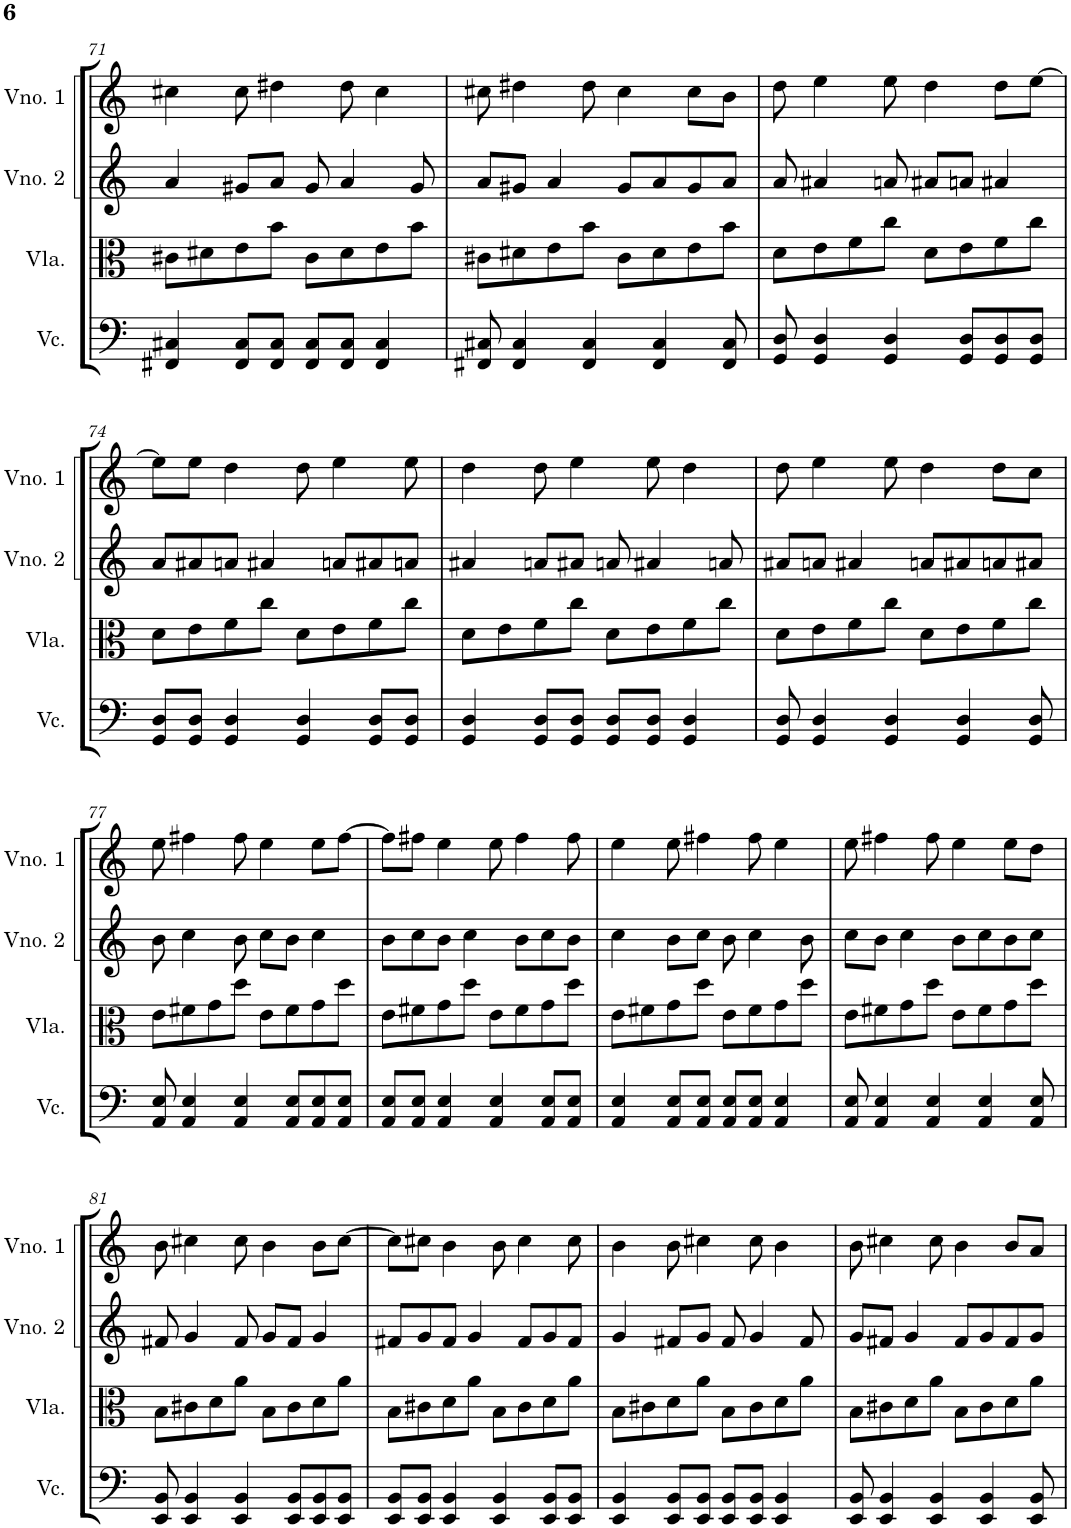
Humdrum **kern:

**kern	**kern	**kern	**kern
*part4	*part3	*part2	*part1
*staff4	*staff3	*staff2	*staff1
*I"Violoncelo	*I"Viola	*I"Violino 2	*I"Violino 1
*I'Vc.	*I'Vla.	*I'Vno. 2	*I'Vno. 1
!!LO:PB:g=z
*clefF4	*clefC3	*clefG2	*clefG2
*k[]	*k[]	*k[]	*k[]
*M4/4	*M4/4	*M4/4	*M4/4
=71	=71	=71	=71
4FF#X/ 4C#X/	8c#X\L	4a/	4cc#X\
.	8d#X\	.	.
8FF#/ 8C#/L	8e\	8g#X/L	8cc#\
8FF#/ 8C#/J	8b\J	8a/J	4dd#X\
8FF#/ 8C#/L	8c#\L	8g#/	.
8FF#/ 8C#/J	8d#\	4a/	8dd#\
4FF#/ 4C#/	8e\	.	4cc#\
.	8b\J	8g#/	.
=72	=72	=72	=72
8FF#X/ 8C#X/	8c#X\L	8a/L	8cc#X\
4FF#/ 4C#/	8d#X\	8g#X/J	4dd#X\
.	8e\	4a/	.
4FF#/ 4C#/	8b\J	.	8dd#\
.	8c#\L	8g#/L	4cc#\
4FF#/ 4C#/	8d#\	8a/	.
.	8e\	8g#/	8cc#\L
8FF#/ 8C#/	8b\J	8a/J	8b\J
=73	=73	=73	=73
8GG/ 8D/	8d\L	8a/	8dd\
4GG/ 4D/	8e\	4a#X/	4ee\
.	8f\	.	.
4GG/ 4D/	8cc\J	8an/	8ee\
.	8d\L	8a#X/L	4dd\
8GG/ 8D/L	8e\	8an/J	.
8GG/ 8D/	8f\	4a#X/	8dd\L
8GG/ 8D/J	8cc\J	.	[8ee\J
!!LO:LB:g=z
=74	=74	=74	=74
8GG/ 8D/L	8d\L	8a/L	8ee\L]
8GG/ 8D/J	8e\	8a#X/	8ee\J
4GG/ 4D/	8f\	8an/J	4dd\
.	8cc\J	4a#X/	.
4GG/ 4D/	8d\L	.	8dd\
.	8e\	8an/L	4ee\
8GG/ 8D/L	8f\	8a#X/	.
8GG/ 8D/J	8cc\J	8an/J	8ee\
=75	=75	=75	=75
4GG/ 4D/	8d\L	4a#X/	4dd\
.	8e\	.	.
8GG/ 8D/L	8f\	8an/L	8dd\
8GG/ 8D/J	8cc\J	8a#X/J	4ee\
8GG/ 8D/L	8d\L	8an/	.
8GG/ 8D/J	8e\	4a#X/	8ee\
4GG/ 4D/	8f\	.	4dd\
.	8cc\J	8an/	.
=76	=76	=76	=76
8GG/ 8D/	8d\L	8a#X/L	8dd\
4GG/ 4D/	8e\	8an/J	4ee\
.	8f\	4a#X/	.
4GG/ 4D/	8cc\J	.	8ee\
.	8d\L	8an/L	4dd\
4GG/ 4D/	8e\	8a#X/	.
.	8f\	8an/	8dd\L
8GG/ 8D/	8cc\J	8a#X/J	8cc\J
!!LO:LB:g=z
=77	=77	=77	=77
8AA/ 8E/	8e\L	8b\	8ee\
4AA/ 4E/	8f#X\	4cc\	4ff#X\
.	8g\	.	.
4AA/ 4E/	8dd\J	8b\	8ff#\
.	8e\L	8cc\L	4ee\
8AA/ 8E/L	8f#\	8b\J	.
8AA/ 8E/	8g\	4cc\	8ee\L
8AA/ 8E/J	8dd\J	.	[8ff#\J
=78	=78	=78	=78
8AA/ 8E/L	8e\L	8b\L	8ff#\L]
8AA/ 8E/J	8f#X\	8cc\	8ff#X\J
4AA/ 4E/	8g\	8b\J	4ee\
.	8dd\J	4cc\	.
4AA/ 4E/	8e\L	.	8ee\
.	8f#\	8b\L	4ff#\
8AA/ 8E/L	8g\	8cc\	.
8AA/ 8E/J	8dd\J	8b\J	8ff#\
=79	=79	=79	=79
4AA/ 4E/	8e\L	4cc\	4ee\
.	8f#X\	.	.
8AA/ 8E/L	8g\	8b\L	8ee\
8AA/ 8E/J	8dd\J	8cc\J	4ff#X\
8AA/ 8E/L	8e\L	8b\	.
8AA/ 8E/J	8f#\	4cc\	8ff#\
4AA/ 4E/	8g\	.	4ee\
.	8dd\J	8b\	.
=80	=80	=80	=80
8AA/ 8E/	8e\L	8cc\L	8ee\
4AA/ 4E/	8f#X\	8b\J	4ff#X\
.	8g\	4cc\	.
4AA/ 4E/	8dd\J	.	8ff#\
.	8e\L	8b\L	4ee\
4AA/ 4E/	8f#\	8cc\	.
.	8g\	8b\	8ee\L
8AA/ 8E/	8dd\J	8cc\J	8dd\J
!!LO:LB:g=z
=81	=81	=81	=81
8EE/ 8BB/	8B\L	8f#X/	8b\
4EE/ 4BB/	8c#X\	4g/	4cc#X\
.	8d\	.	.
4EE/ 4BB/	8a\J	8f#/	8cc#\
.	8B\L	8g/L	4b\
8EE/ 8BB/L	8c#\	8f#/J	.
8EE/ 8BB/	8d\	4g/	8b\L
8EE/ 8BB/J	8a\J	.	[8cc#\J
=82	=82	=82	=82
8EE/ 8BB/L	8B\L	8f#X/L	8cc#\L]
8EE/ 8BB/J	8c#X\	8g/	8cc#X\J
4EE/ 4BB/	8d\	8f#/J	4b\
.	8a\J	4g/	.
4EE/ 4BB/	8B\L	.	8b\
.	8c#\	8f#/L	4cc#\
8EE/ 8BB/L	8d\	8g/	.
8EE/ 8BB/J	8a\J	8f#/J	8cc#\
=83	=83	=83	=83
4EE/ 4BB/	8B\L	4g/	4b\
.	8c#X\	.	.
8EE/ 8BB/L	8d\	8f#X/L	8b\
8EE/ 8BB/J	8a\J	8g/J	4cc#X\
8EE/ 8BB/L	8B\L	8f#/	.
8EE/ 8BB/J	8c#\	4g/	8cc#\
4EE/ 4BB/	8d\	.	4b\
.	8a\J	8f#/	.
=84	=84	=84	=84
8EE/ 8BB/	8B\L	8g/L	8b\
4EE/ 4BB/	8c#X\	8f#X/J	4cc#X\
.	8d\	4g/	.
4EE/ 4BB/	8a\J	.	8cc#\
.	8B\L	8f#/L	4b\
4EE/ 4BB/	8c#\	8g/	.
.	8d\	8f#/	8b/L
8EE/ 8BB/	8a\J	8g/J	8a/J
=	=	=	=
*-	*-	*-	*-
